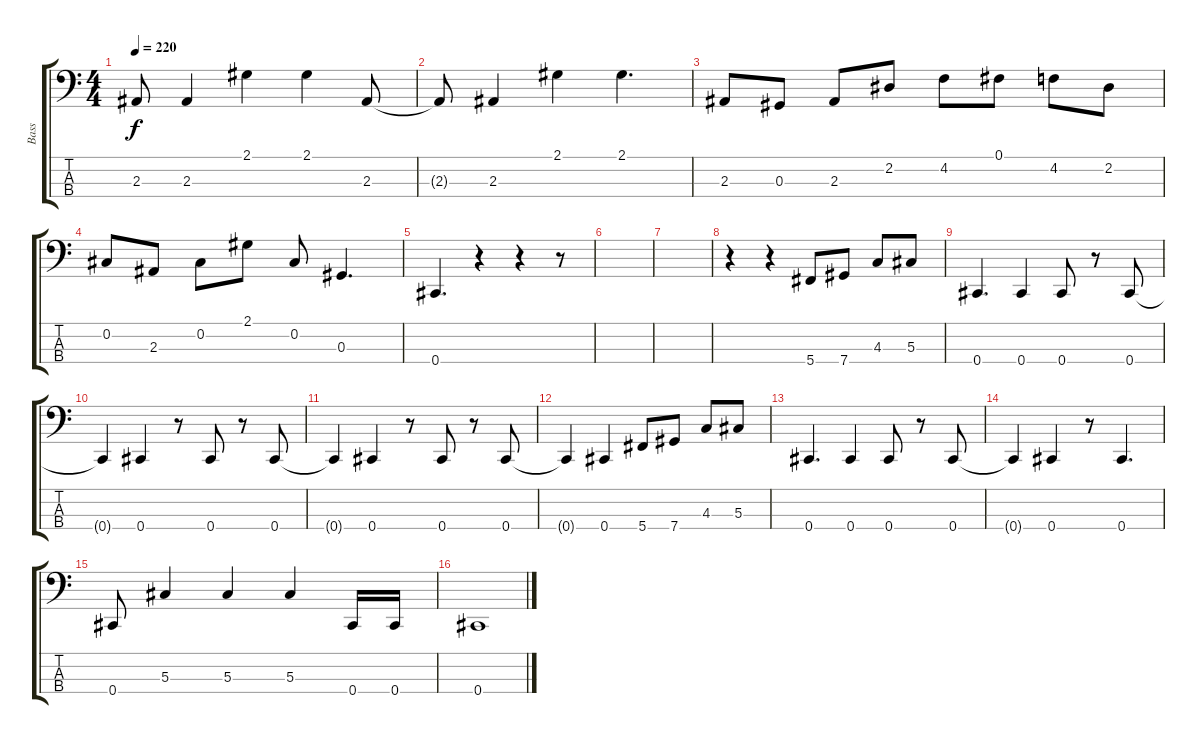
\track ("Bass" "Bass") {instrument electricbassfinger}
\staff {score tabs}
\tuning (Gb2 Db2 Ab1 Db1) {hide}
\ts (4 4)
\tempo 220
\clef f4
\ks c
2.3.8{dy f} 2.3.4 2.1.4 2.1.4 2.3.8 |
2.3{t}.8 2.3.4 2.1.4 2.1.4{d} |
2.3.8 0.3.8 2.3.8 2.2.8 4.2.8 0.1.8 4.2.8 2.2.8 |
0.2.8 2.3.8 0.2.8 2.1.8 0.2.8 0.3.4{d} |
0.4.4{d} r.4 r.4 r.8 |
|
|
r.4 r.4 5.4.8 7.4.8 4.3.8 5.3.8 |
0.4.4{d} 0.4.4 0.4.8 r.8 0.4.8 |
0.4{t}.4 0.4.4 r.8 0.4.8 r.8 0.4.8 |
0.4{t}.4 0.4.4 r.8 0.4.8 r.8 0.4.8 |
0.4{t}.4 0.4.4 5.4.8 7.4.8 4.3.8 5.3.8 |
0.4.4{d} 0.4.4 0.4.8 r.8 0.4.8 |
0.4{t}.4 0.4.4 r.8 0.4.4{d} |
0.4.8 5.3.4 5.3.4 5.3.4 0.4.16 0.4.16 |
0.4.1
